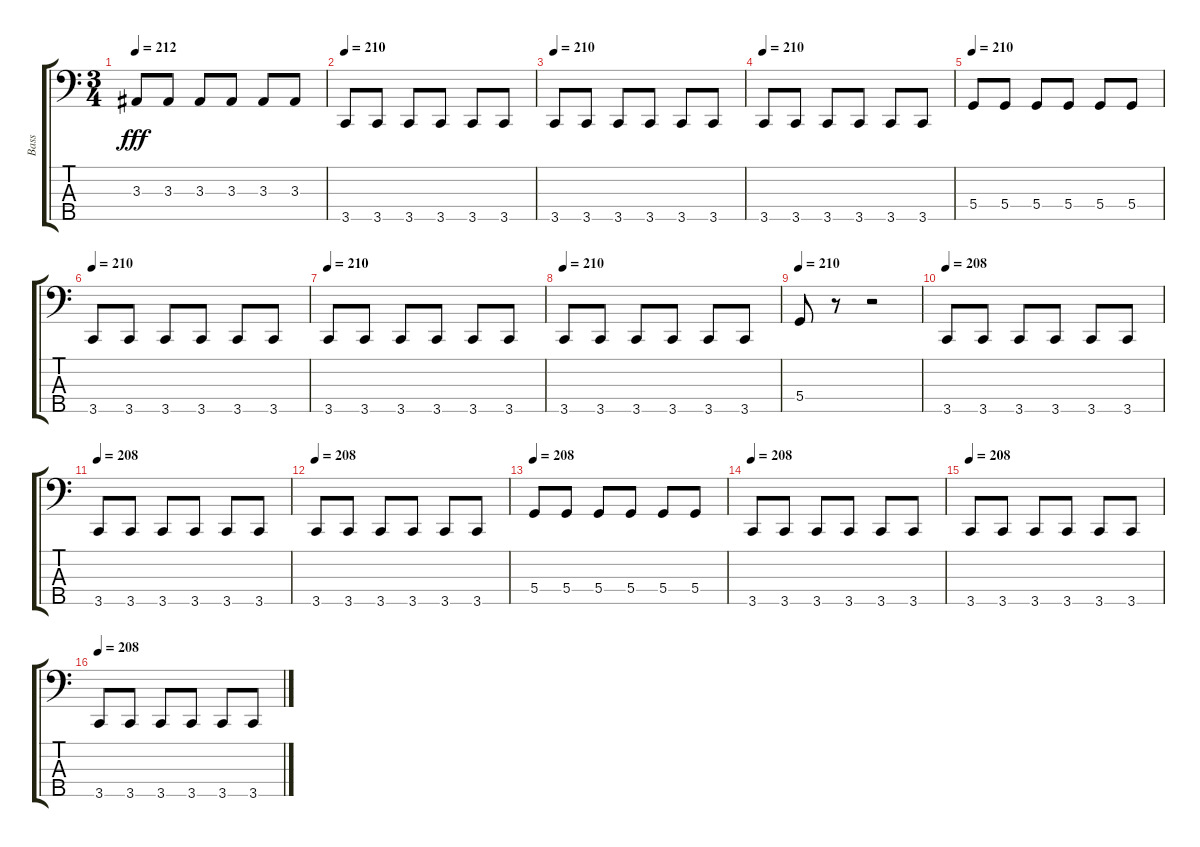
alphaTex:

\track ("Bass" "Bass") {instrument electricbassfinger}
\staff {score tabs}
\tuning (F2 C2 G1 D1 A0) {hide}
\ts (3 4)
\tempo 212
\clef f4
\ks c
3.3.8{dy fff} 3.3.8 3.3.8 3.3.8 3.3.8 3.3.8 |
\tempo 210
3.5.8 3.5.8 3.5.8 3.5.8 3.5.8 3.5.8 |
\tempo 210
3.5.8 3.5.8 3.5.8 3.5.8 3.5.8 3.5.8 |
\tempo 210
3.5.8 3.5.8 3.5.8 3.5.8 3.5.8 3.5.8 |
\tempo 210
5.4.8 5.4.8 5.4.8 5.4.8 5.4.8 5.4.8 |
\tempo 210
3.5.8 3.5.8 3.5.8 3.5.8 3.5.8 3.5.8 |
\tempo 210
3.5.8 3.5.8 3.5.8 3.5.8 3.5.8 3.5.8 |
\tempo 210
3.5.8 3.5.8 3.5.8 3.5.8 3.5.8 3.5.8 |
\tempo 210
5.4.8 r.8 r.2 |
\tempo 208
3.5.8 3.5.8 3.5.8 3.5.8 3.5.8 3.5.8 |
\tempo 208
3.5.8 3.5.8 3.5.8 3.5.8 3.5.8 3.5.8 |
\tempo 208
3.5.8 3.5.8 3.5.8 3.5.8 3.5.8 3.5.8 |
\tempo 208
5.4.8 5.4.8 5.4.8 5.4.8 5.4.8 5.4.8 |
\tempo 208
3.5.8 3.5.8 3.5.8 3.5.8 3.5.8 3.5.8 |
\tempo 208
3.5.8 3.5.8 3.5.8 3.5.8 3.5.8 3.5.8 |
\tempo 208
3.5.8 3.5.8 3.5.8 3.5.8 3.5.8 3.5.8
